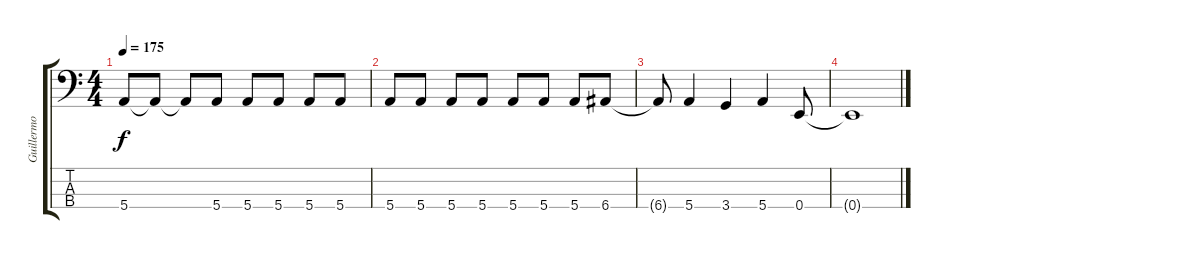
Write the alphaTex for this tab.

\track ("Guillermo Sánchez" "Guillermo ") {instrument electricbasspick}
\staff {score tabs}
\tuning (G2 D2 A1 E1) {hide}
\ts (4 4)
\tempo 175
\clef f4
\ks c
5.4{t}.8{dy f} 5.4{t}.8 5.4{t}.8 5.4.8 5.4.8 5.4.8 5.4.8 5.4.8 |
5.4.8 5.4.8 5.4.8 5.4.8 5.4.8 5.4.8 5.4.8 6.4.8 |
6.4{t}.8 5.4.4 3.4.4 5.4.4 0.4.8 |
0.4{t}.1
